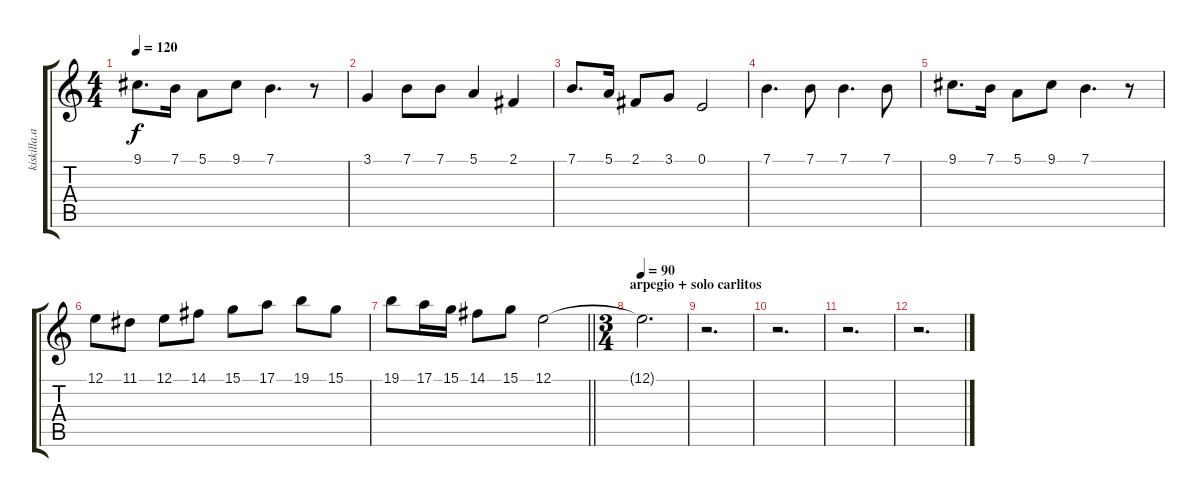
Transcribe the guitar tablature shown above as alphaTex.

\track ("kiskilla.acordeon" "kiskilla.a") {instrument accordion}
\staff {score tabs}
\tuning (E4 B3 G3 D3 A2 E2) {hide}
\ts (4 4)
\tempo 120
\clef g2
\ks c
9.1.8{d dy f} 7.1.16 5.1.8 9.1.8 7.1.4{d} r.8 |
3.1.4 7.1.8 7.1.8 5.1.4 2.1.4 |
7.1.8{d} 5.1.16 2.1.8 3.1.8 0.1.2 |
7.1.4{d} 7.1.8 7.1.4{d} 7.1.8 |
9.1.8{d} 7.1.16 5.1.8 9.1.8 7.1.4{d} r.8 |
12.1.8 11.1.8 12.1.8 14.1.8 15.1.8 17.1.8 19.1.8 15.1.8 |
\barLineRight lightlight
19.1.8 17.1.16 15.1.16 14.1.8 15.1.8 12.1.2 |
\ts (3 4)
\section ("" "arpegio + solo carlitos")
\tempo 90
12.1{t}.2{d} |
r.2{d} |
r.2{d} |
r.2{d} |
r.2{d}
